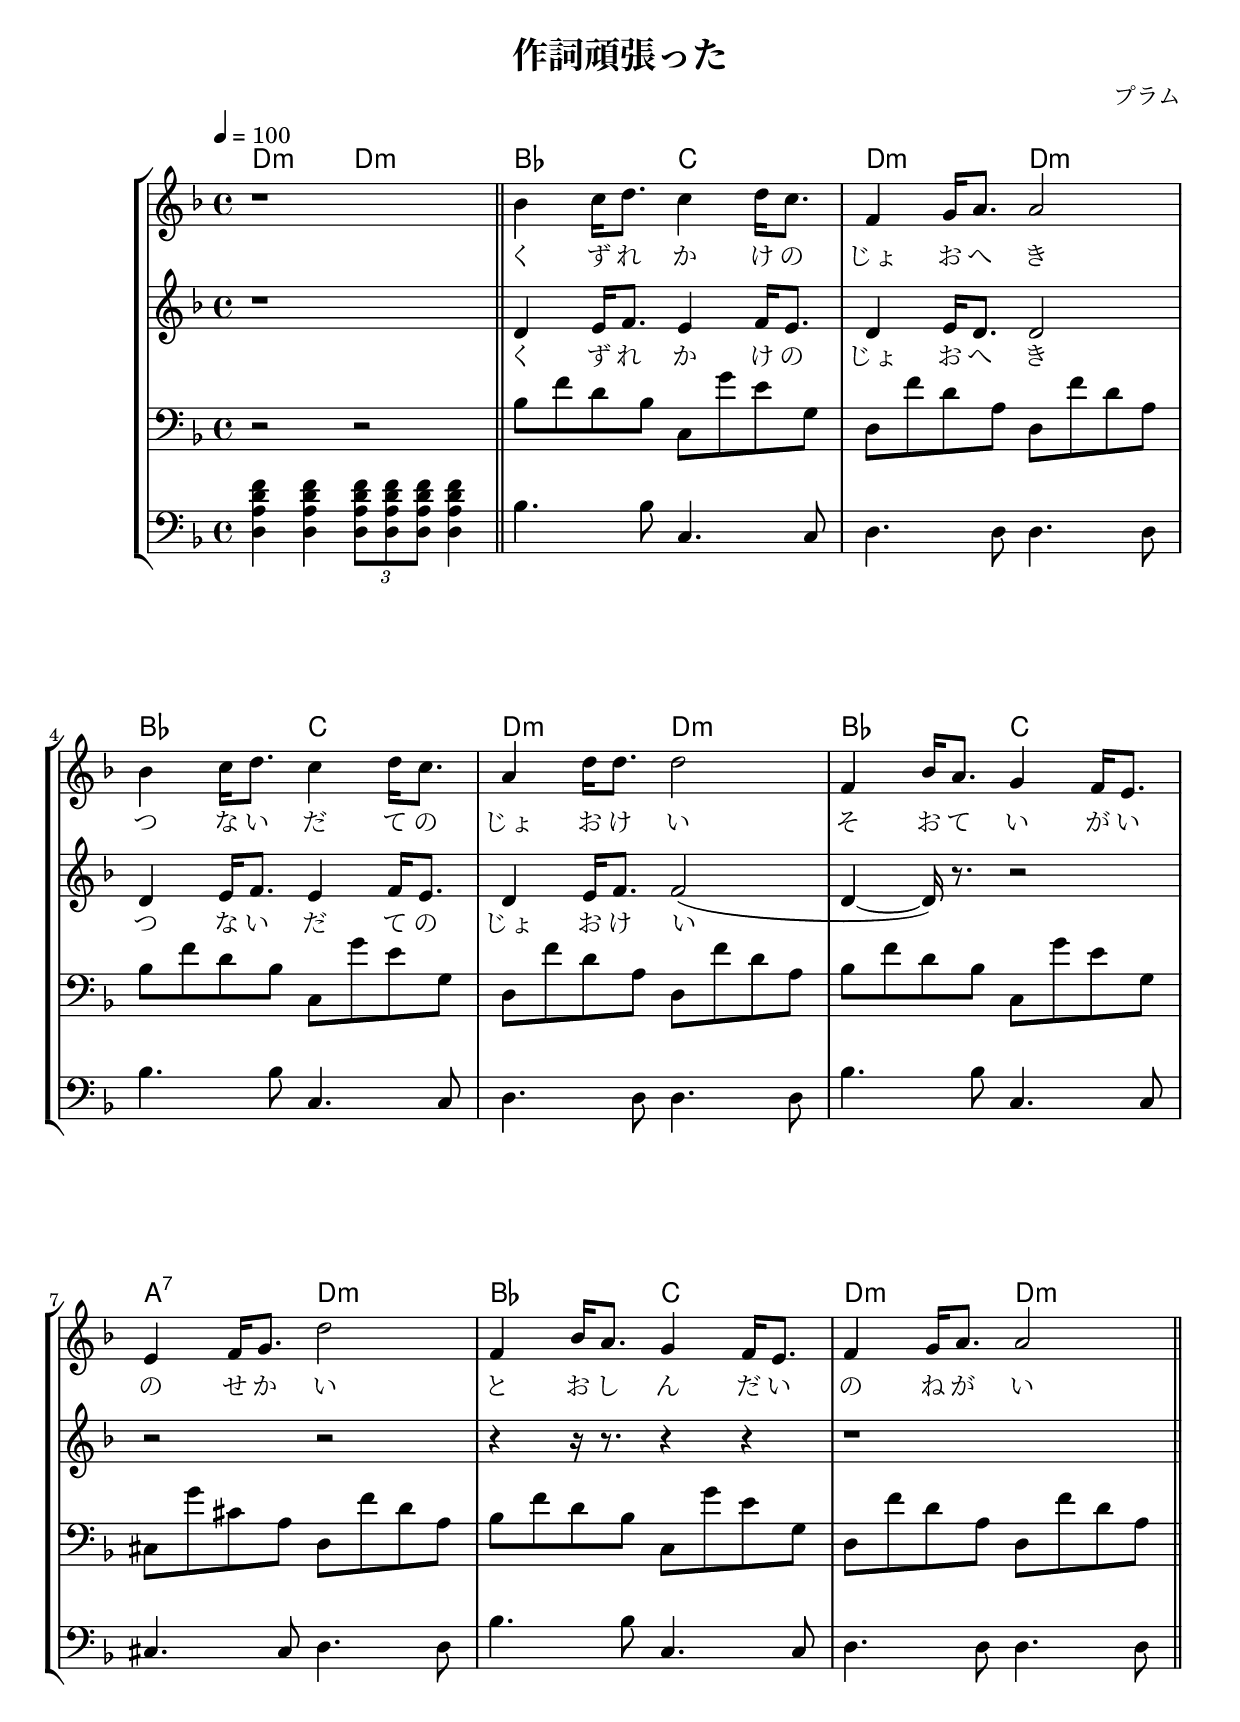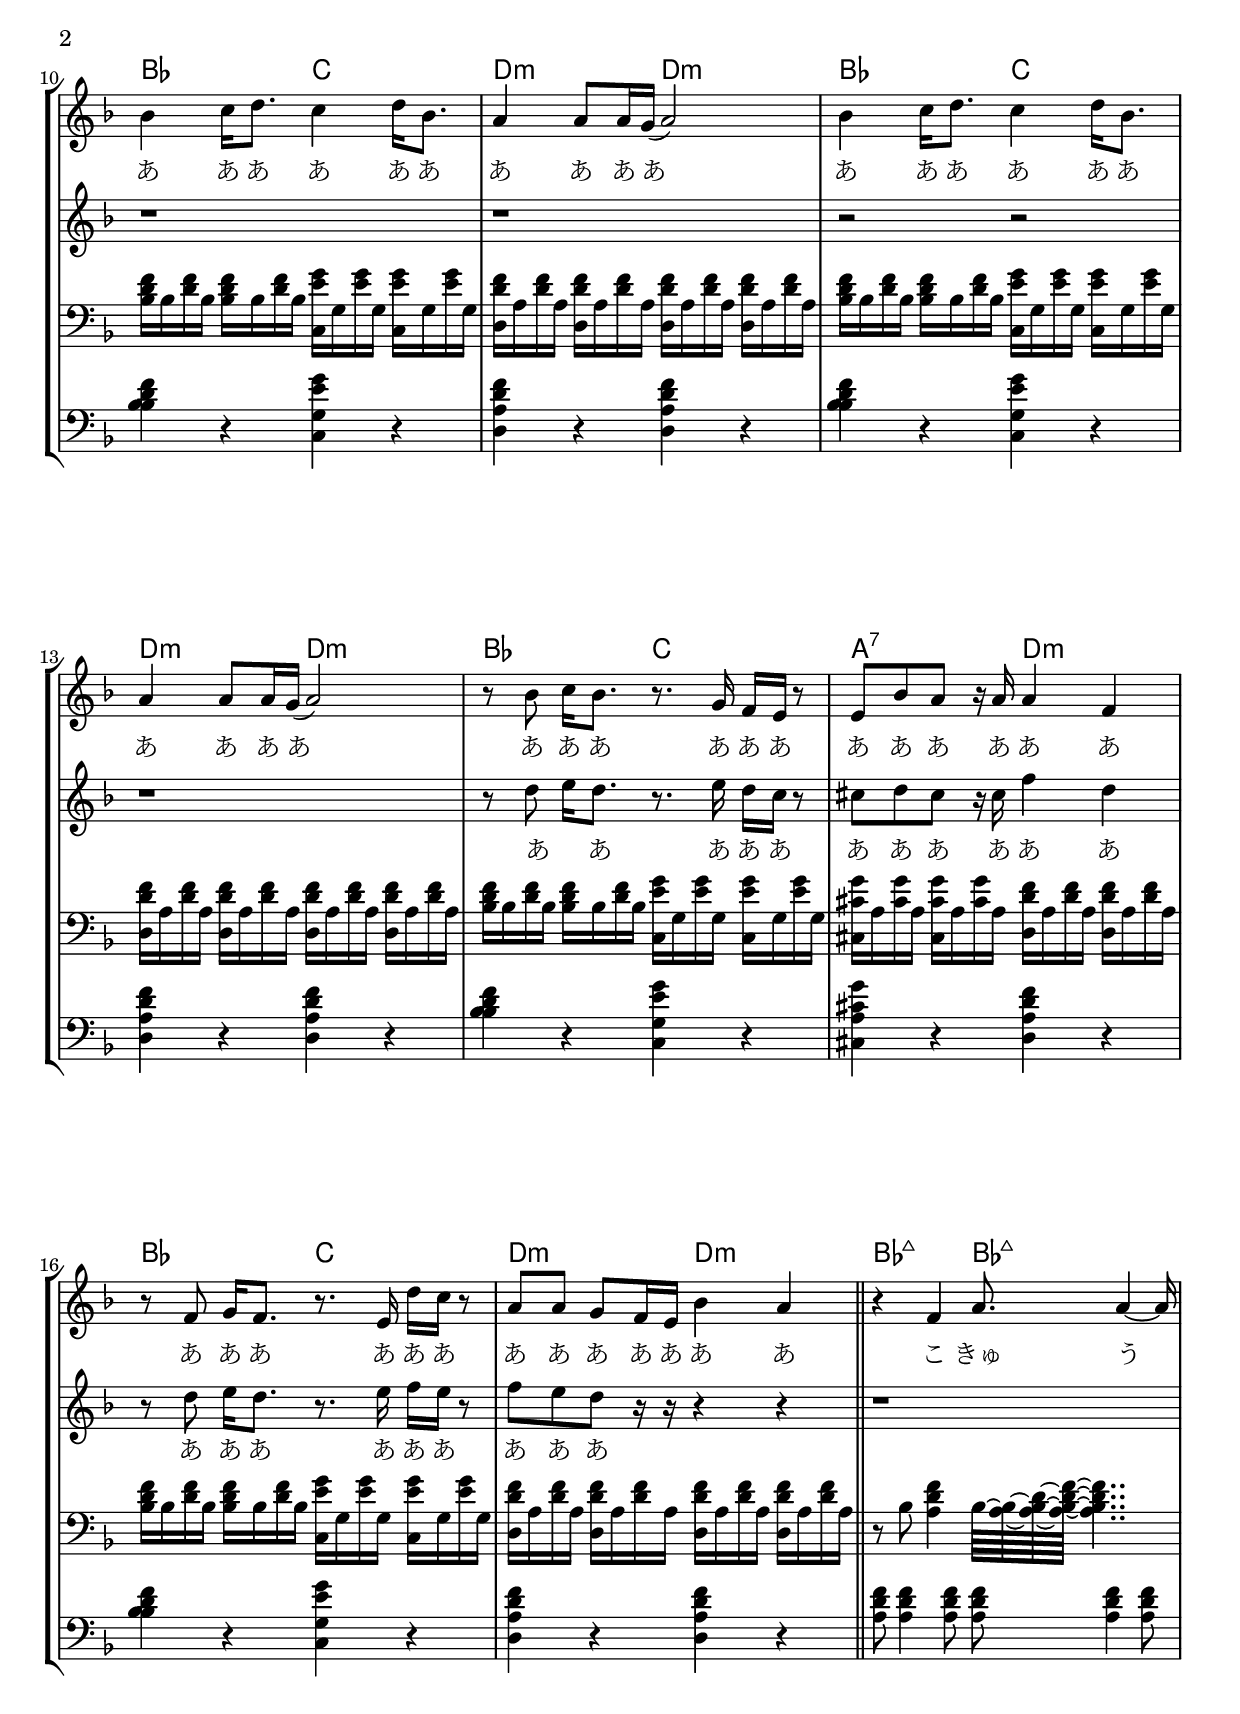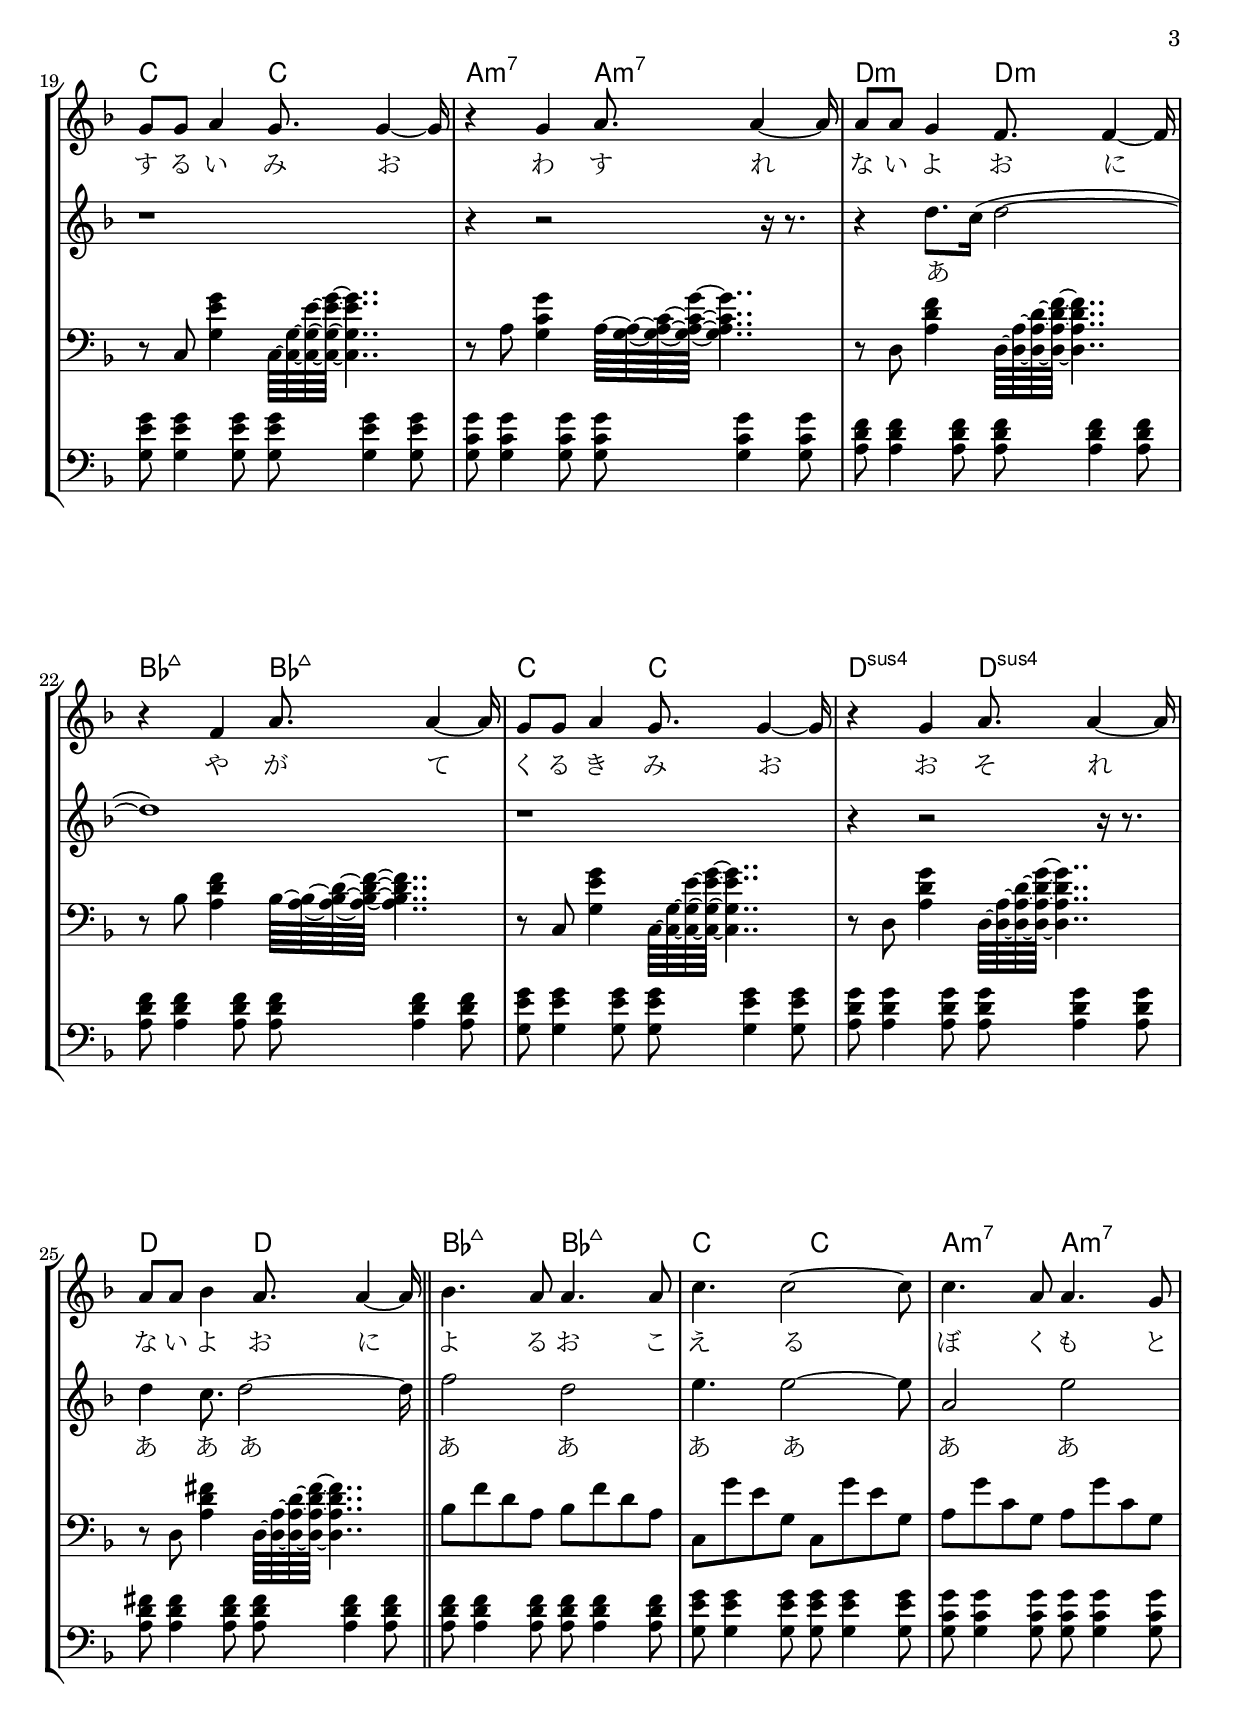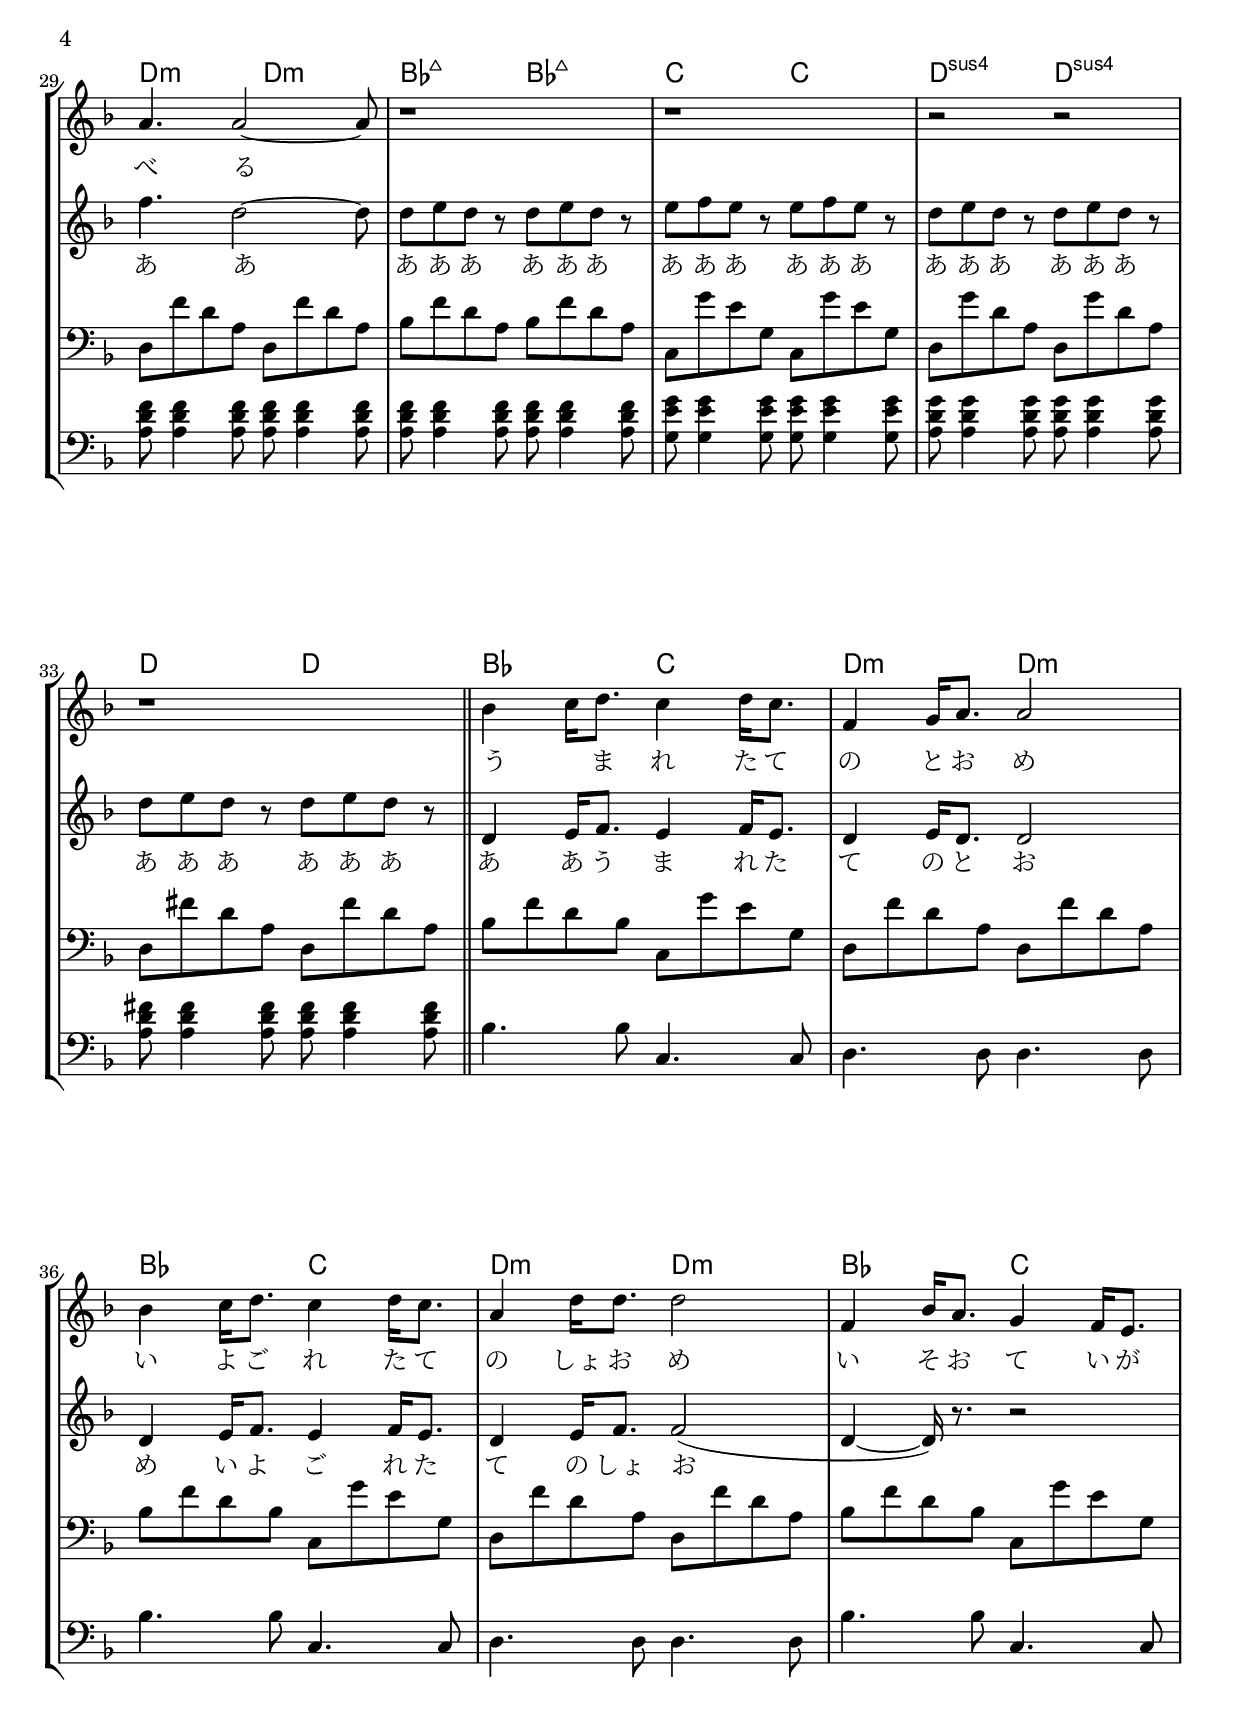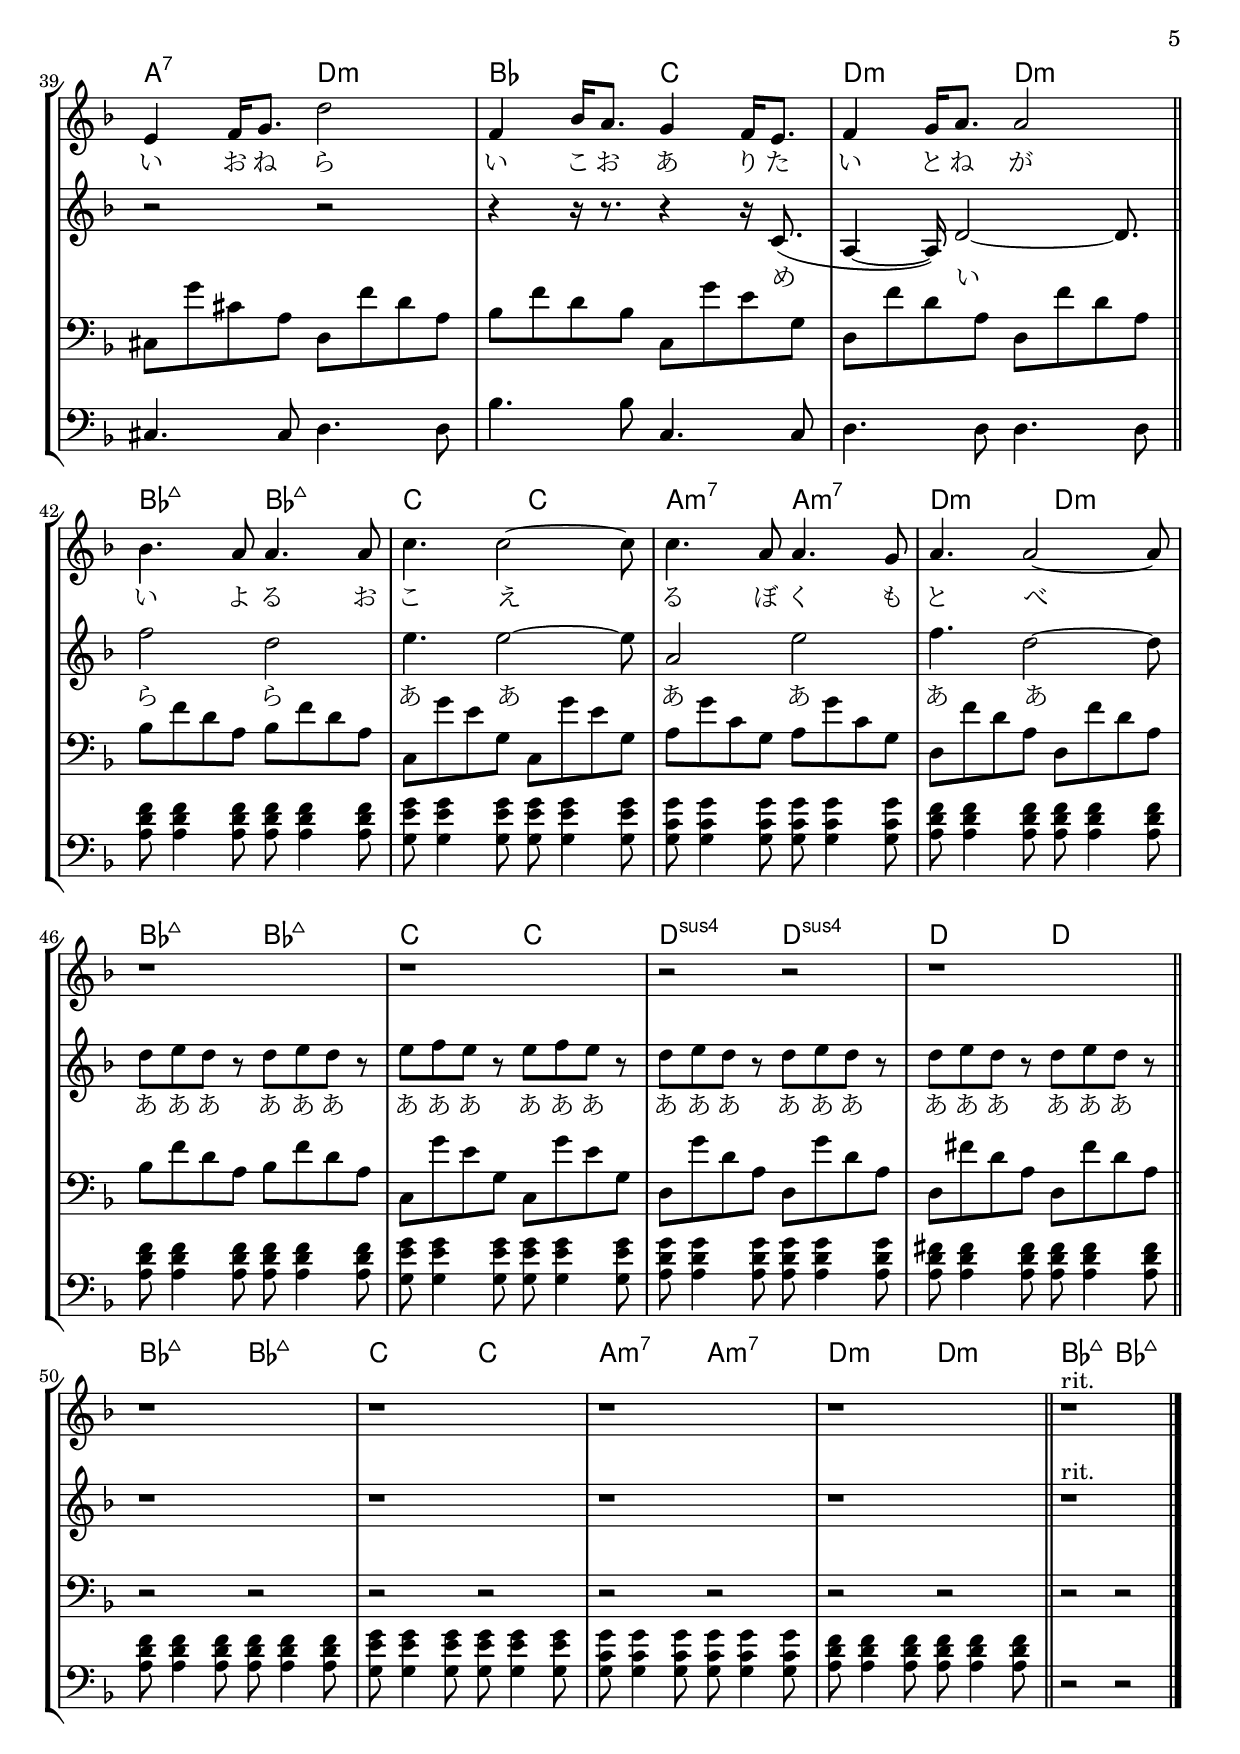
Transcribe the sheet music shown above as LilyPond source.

\version "2.12.1"

\header {
	title = \markup {作詞頑張った}
	composer = \markup \center-column {プラム}
}

harmony = \chordmode {
	d2:m d:m 

	bes c d:m d:m bes c d:m d:m bes c a:7 d:m bes c d:m d:m 

	bes c d:m d:m bes c d:m d:m bes c a:7 d:m bes c d:m d:m 

	bes:maj7 bes:maj7 c c a:min7 a:min7 d:m d:m bes:maj7 bes:maj7 c c d:sus4 d:sus4 d d 

	bes:maj7 bes:maj7 c c a:min7 a:min7 d:m d:m bes:maj7 bes:maj7 c c d:sus4 d:sus4 d d 

	bes c d:m d:m bes c d:m d:m bes c a:7 d:m bes c d:m d:m 

	bes:maj7 bes:maj7 c c a:min7 a:min7 d:m d:m bes:maj7 bes:maj7 c c d:sus4 d:sus4 d d 

	bes:maj7 bes:maj7 c c a:min7 a:min7 d:m d:m 

	bes:maj7 bes:maj7 
}

melody = {
	\key f \major
	\tempo 4 = 100
	r1   
	\set Staff.midiInstrument = #"fss0.35"
	bes'4  c''16  d''8.  c''4  d''16  c''8. 
	f'4  g'16  a'8.  a'2 
	bes'4  c''16  d''8.  c''4  d''16  c''8. 
	a'4  d''16  d''8.  d''2 
	f'4  bes'16  a'8.  g'4  f'16  e'8. 
	e'4  f'16  g'8.  d''2 
	f'4  bes'16  a'8.  g'4  f'16  e'8. 
	f'4  g'16  a'8.  a'2
	\set Staff.midiInstrument = #"Violin"
	bes'4  c''16  d''8.  c''4  d''16  bes'8. 
	a'4  a'8  a'16  g'16  (a'2) 
	bes'4  c''16  d''8.  c''4  d''16  bes'8. 
	a'4  a'8  a'16  g'16  (a'2) 
	r8  bes'8  c''16  bes'8.  r8.  g'16  f'16  e'16  r8 
	e'8  bes'8  a'8  r16  a'16  a'4  f'4 
	r8  f'8  g'16  f'8.  r8.  e'16  d''16  c''16  r8 
	a'8  a'8  g'8  f'16  e'16  bes'4  a'4
	\set Staff.midiInstrument = #"fss0.35"
	r4  f'4  a'8.  a'4~a'16 
	g'8  g'8  a'4  g'8.  g'4~g'16 
	r4  g'4  a'8.  a'4~a'16 
	a'8  a'8  g'4  f'8.  f'4~f'16 
	r4  f'4  a'8.  a'4~a'16 
	g'8  g'8  a'4  g'8.  g'4~g'16 
	r4  g'4  a'8.  a'4~a'16 
	a'8  a'8  bes'4  a'8.  a'4~a'16
	\set Staff.midiInstrument = #"fss0.35"
	bes'4.  a'8  a'4.  a'8 
	c''4.  c''2~c''8 
	c''4.  a'8  a'4.  g'8 
	a'4.  a'2~a'8 
	r1 
	r1 
	r2  r2~ 
	r1
 	\set Staff.midiInstrument = #"fss0.35"
	bes'4  c''16  d''8.  c''4  d''16  c''8. 
	f'4  g'16  a'8.  a'2 
	bes'4  c''16  d''8.  c''4  d''16  c''8. 
	a'4  d''16  d''8.  d''2 
	f'4  bes'16  a'8.  g'4  f'16  e'8. 
	e'4  f'16  g'8.  d''2 
	f'4  bes'16  a'8.  g'4  f'16  e'8. 
	f'4  g'16  a'8.  a'2
	\set Staff.midiInstrument = #"fss0.35"
	bes'4.  a'8  a'4.  a'8 
	c''4.  c''2~c''8 
	c''4.  a'8  a'4.  g'8 
	a'4.  a'2~a'8 
	r1 
	r1 
	r2  r2~ 
	r1
 	r1 | r1 | r1 | r1   
	r1^"rit." \bar "|."
}

words = \lyricmode {
	
	く  ず  れ  か  け  の  じょ  お  へ  き  つ  な  い  だ  て  の  じょ  お  け  い  そ  お  て  い  が  い  の  せ  か  い  と  お  し  ん  だ  い  の  ね  が  い  
	あ  あ  あ  あ  あ  あ  あ  あ  あ  あ  あ  あ  あ  あ  あ  あ  あ  あ  あ  あ  あ  あ  あ  あ  あ  あ  あ  あ  あ  あ  あ  あ  あ  あ  あ  あ  あ  あ  あ  あ  あ  あ  あ  あ  あ  
	こ  きゅ  う  す  る  い  み  お  わ  す  れ  な  い  よ  お  に  や  が  て  く  る  き  み  お  お  そ  れ  な  い  よ  お  に  
	よ  る  お  こ  え  る  ぼ  く  も  と  べ  る  
	う  ま  れ  た  て  の  と  お  め  い  よ  ご  れ  た  て  の  しょ  お  め  い  そ  お  て  い  が  い  お  ね  ら  い  こ  お  あ  り  た  い  と  ね  が  い  
	よ  る  お  こ  え  る  ぼ  く  も  と  べ  る  
	
	
}

secondmelody = {
	\key f \major
	\tempo 4 = 100
	r1   
	\set Staff.midiInstrument = #"fss0.35"
	d'4  e'16  f'8.  e'4  f'16  e'8. 
	d'4  e'16  d'8.  d'2 
	d'4  e'16  f'8.  e'4  f'16  e'8. 
	d'4  e'16  f'8.  f'2 
	(d'4~d'16)  r8.  r2 
	r2  r2 
	r4~r16  r8.  r4  r4 
	r1
	\set Staff.midiInstrument = #"Vibraphone"
	r1 ~ 
	r1~ 
	r2  r2 
	r1 
	r8  d''8  e''16  d''8.  r8.  e''16  d''16  c''16  r8 
	cis''8  d''8  cis''8  r16  cis''16  f''4  d''4 
	r8  d''8  e''16  d''8.  r8.  e''16  f''16  e''16  r8 
	f''8  e''8  d''8  r16  r16  r4  r4
	\set Staff.midiInstrument = #"Vibraphone"
	r1 ~ 
	r1~ 
	r4  r2  r16  r8. 
	r4  d''8.  c''16  (d''2~ 
	d''1) 
	 r1 
	r4  r2  r16  r8. 
	d''4  c''8.  d''2~d''16
	\set Staff.midiInstrument = #"Synthstrings 1"
	f''2  d''2 
	e''4.  e''2~e''8 
	a'2  e''2 
	f''4.  d''2~d''8 
	d''8  e''8  d''8  r8  d''8  e''8  d''8  r8 
	e''8  f''8  e''8  r8  e''8  f''8  e''8  r8 
	d''8  e''8  d''8  r8  d''8  e''8  d''8  r8 
	d''8  e''8  d''8  r8  d''8  e''8  d''8  r8
	\set Staff.midiInstrument = #"fss0.35"
	d'4  e'16  f'8.  e'4  f'16  e'8. 
	d'4  e'16  d'8.  d'2 
	d'4  e'16  f'8.  e'4  f'16  e'8. 
	d'4  e'16  f'8.  f'2 
	(d'4~d'16)  r8.  r2 
	r2  r2 
	r4~r16  r8.  r4~r16  c'8. 
	(a4~a16)  d'2~d'8.
	\set Staff.midiInstrument = #"Synthstrings 1"
	f''2  d''2 
	e''4.  e''2~e''8 
	a'2  e''2 
	f''4.  d''2~d''8 
	d''8  e''8  d''8  r8  d''8  e''8  d''8  r8 
	e''8  f''8  e''8  r8  e''8  f''8  e''8  r8 
	d''8  e''8  d''8  r8  d''8  e''8  d''8  r8 
	d''8  e''8  d''8  r8  d''8  e''8  d''8  r8
	r1 | r1 | r1 | r1   
	r1^"rit." \bar "|."
}

secondwords = \lyricmode {
	
	く  ず  れ  か  け  の  じょ  お  へ  き  つ  な  い  だ  て  の  じょ  お  け  い  
	あ  あ  あ  あ  あ  あ  あ  あ  あ  あ  あ  あ  あ  あ  あ  あ  あ  あ  あ  あ  あ  
	あ  あ  あ  あ  あ  
	あ  あ  あ  あ  あ  あ  あ  あ  あ  あ  あ  あ  あ  あ  あ  あ  あ  あ  あ  あ  あ  あ  あ  あ  あ  あ  あ  あ  あ  あ  あ  あ  
	う  ま  れ  た  て  の  と  お  め  い  よ  ご  れ  た  て  の  しょ  お  め  い  ら  ら  
	あ  あ  あ  あ  あ  あ  あ  あ  あ  あ  あ  あ  あ  あ  あ  あ  あ  あ  あ  あ  あ  あ  あ  あ  あ  あ  あ  あ  あ  あ  あ  あ  
	
	
}

tempochange = {
	\tempo 4 = 100
	r1 \bar "||"
	\tempo 4 = 100
	r1 | r1 | r1 | r1 | r1 | r1 | r1 | r1 \bar "||"
	\tempo 4 = 100
	r1 | r1 | r1 | r1 | r1 | r1 | r1 | r1 \bar "||"
	\tempo 4 = 100
	r1 | r1 | r1 | r1 | r1 | r1 | r1 | r1 \bar "||"
	\tempo 4 = 100
	r1 | r1 | r1 | r1 | r1 | r1 | r1 | r1 \bar "||"
	\tempo 4 = 100
	r1 | r1 | r1 | r1 | r1 | r1 | r1 | r1 \bar "||"
	\tempo 4 = 100
	r1 | r1 | r1 | r1 | r1 | r1 | r1 | r1 \bar "||"
	\tempo 4 = 100
	r1 | r1 | r1 | r1 \bar "||"
	\tempo 4 = 100
	\tempo 4 = 75 r2 \tempo 4 = 66 r2 \bar "|."
}

mainacc = {
	\clef bass
	\set Staff.midiInstrument = #"Acoustic grand"
	\key f \major
	\tempo 4 = 100
	r2
	r2
	\bar "||"

	\set Staff.midiInstrument = #"Acoustic Guitar (nylon)"
	bes8 f' d' bes
	c8 g' e' g
	d8 f' d' a
	d8 f' d' a
	bes8 f' d' bes
	c8 g' e' g
	d8 f' d' a
	d8 f' d' a
	bes8 f' d' bes
	c8 g' e' g
	cis8 g' cis' a
	d8 f' d' a
	bes8 f' d' bes
	c8 g' e' g
	d8 f' d' a
	d8 f' d' a
	\bar "||"

	\set Staff.midiInstrument = #"Electric Grand"
	<bes d' f'>16 bes16 <d' f'>16 bes16   <bes d' f'>16 bes16 <d' f'>16 bes16
	<c e' g'>16 g16 <e' g'>16 g16   <c e' g'>16 g16 <e' g'>16 g16
	<d d' f'>16 a16 <d' f'>16 a16   <d d' f'>16 a16 <d' f'>16 a16
	<d d' f'>16 a16 <d' f'>16 a16   <d d' f'>16 a16 <d' f'>16 a16
	<bes d' f'>16 bes16 <d' f'>16 bes16   <bes d' f'>16 bes16 <d' f'>16 bes16
	<c e' g'>16 g16 <e' g'>16 g16   <c e' g'>16 g16 <e' g'>16 g16
	<d d' f'>16 a16 <d' f'>16 a16   <d d' f'>16 a16 <d' f'>16 a16
	<d d' f'>16 a16 <d' f'>16 a16   <d d' f'>16 a16 <d' f'>16 a16
	<bes d' f'>16 bes16 <d' f'>16 bes16   <bes d' f'>16 bes16 <d' f'>16 bes16
	<c e' g'>16 g16 <e' g'>16 g16   <c e' g'>16 g16 <e' g'>16 g16
	<cis cis' g'>16 a16 <cis' g'>16 a16   <cis cis' g'>16 a16 <cis' g'>16 a16
	<d d' f'>16 a16 <d' f'>16 a16   <d d' f'>16 a16 <d' f'>16 a16
	<bes d' f'>16 bes16 <d' f'>16 bes16   <bes d' f'>16 bes16 <d' f'>16 bes16
	<c e' g'>16 g16 <e' g'>16 g16   <c e' g'>16 g16 <e' g'>16 g16
	<d d' f'>16 a16 <d' f'>16 a16   <d d' f'>16 a16 <d' f'>16 a16
	<d d' f'>16 a16 <d' f'>16 a16   <d d' f'>16 a16 <d' f'>16 a16
	\bar "||"

	\set Staff.midiInstrument = #"Acoustic Guitar (nylon)"
	r8 bes8 <a d' f'>4
	bes64~ <bes~ a~> <bes~ a~ d'~> <bes a d' f'>~ <bes a d' f'>4..
	r8 c8 <g e' g'>4
	c64~ <c~ g~> <c~ g~ e'~> <c g e' g'>~ <c g e' g'>4..
	r8 a8 <g c' g'>4
	a64~ <a~ g~> <a~ g~ c'~> <a g c' g'>~ <a g c' g'>4..
	r8 d8 <a d' f'>4
	d64~ <d~ a~> <d~ a~ d'~> <d a d' f'>~ <d a d' f'>4..
	r8 bes8 <a d' f'>4
	bes64~ <bes~ a~> <bes~ a~ d'~> <bes a d' f'>~ <bes a d' f'>4..
	r8 c8 <g e' g'>4
	c64~ <c~ g~> <c~ g~ e'~> <c g e' g'>~ <c g e' g'>4..
	r8 d8 <a d' g'>4
	d64~ <d~ a~> <d~ a~ d'~> <d a d' g'>~ <d a d' g'>4..
	r8 d8 <a d' fis'>4
	d64~ <d~ a~> <d~ a~ d'~> <d a d' fis'>~ <d a d' fis'>4..
	\bar "||"

	\set Staff.midiInstrument = #"Acoustic Guitar (nylon)"
	bes8 f' d' a
	bes8 f' d' a
	c8 g' e' g
	c8 g' e' g
	a8 g' c' g
	a8 g' c' g
	d8 f' d' a
	d8 f' d' a
	bes8 f' d' a
	bes8 f' d' a
	c8 g' e' g
	c8 g' e' g
	d8 g' d' a
	d8 g' d' a
	d8 fis' d' a
	d8 fis' d' a
	\bar "||"

	\set Staff.midiInstrument = #"Acoustic Guitar (nylon)"
	bes8 f' d' bes
	c8 g' e' g
	d8 f' d' a
	d8 f' d' a
	bes8 f' d' bes
	c8 g' e' g
	d8 f' d' a
	d8 f' d' a
	bes8 f' d' bes
	c8 g' e' g
	cis8 g' cis' a
	d8 f' d' a
	bes8 f' d' bes
	c8 g' e' g
	d8 f' d' a
	d8 f' d' a
	\bar "||"

	\set Staff.midiInstrument = #"Acoustic Guitar (nylon)"
	bes8 f' d' a
	bes8 f' d' a
	c8 g' e' g
	c8 g' e' g
	a8 g' c' g
	a8 g' c' g
	d8 f' d' a
	d8 f' d' a
	bes8 f' d' a
	bes8 f' d' a
	c8 g' e' g
	c8 g' e' g
	d8 g' d' a
	d8 g' d' a
	d8 fis' d' a
	d8 fis' d' a
	\bar "||"

	\set Staff.midiInstrument = #"Acoustic grand"
	r2
	r2
	r2
	r2
	r2
	r2
	r2
	r2
	\bar "||"

	\set Staff.midiInstrument = #"Acoustic grand"
	r2
	r2
	\bar "|."
}

subacc = {
	\clef bass
	\set Staff.midiInstrument = #"Electric Grand"
	\key f \major
	\tempo 4 = 100
	<d a d' f'>4 <d a d' f'>4
	\tuplet 3/2 { <d a d' f'>8 <d a d' f'>8 <d a d' f'>8 } <d a d' f'>4
	\bar "||"

	\set Staff.midiInstrument = #"Electric Grand"
	bes4.bes8
	c4.c8
	d4.d8
	d4.d8
	bes4.bes8
	c4.c8
	d4.d8
	d4.d8
	bes4.bes8
	c4.c8
	cis4.cis8
	d4.d8
	bes4.bes8
	c4.c8
	d4.d8
	d4.d8
	\bar "||"

	\set Staff.midiInstrument = #"Synthstrings 1"
	<bes bes d' f'>4 r4
	<c g e' g'>4 r4
	<d a d' f'>4 r4
	<d a d' f'>4 r4
	<bes bes d' f'>4 r4
	<c g e' g'>4 r4
	<d a d' f'>4 r4
	<d a d' f'>4 r4
	<bes bes d' f'>4 r4
	<c g e' g'>4 r4
	<cis a cis' g'>4 r4
	<d a d' f'>4 r4
	<bes bes d' f'>4 r4
	<c g e' g'>4 r4
	<d a d' f'>4 r4
	<d a d' f'>4 r4
	\bar "||"

	\set Staff.midiInstrument = #"Electric Grand"
	<a d' f'>8 <a d' f'>4 <a d' f'>8
	<a d' f'>8 <a d' f'>4 <a d' f'>8
	<g e' g'>8 <g e' g'>4 <g e' g'>8
	<g e' g'>8 <g e' g'>4 <g e' g'>8
	<g c' g'>8 <g c' g'>4 <g c' g'>8
	<g c' g'>8 <g c' g'>4 <g c' g'>8
	<a d' f'>8 <a d' f'>4 <a d' f'>8
	<a d' f'>8 <a d' f'>4 <a d' f'>8
	<a d' f'>8 <a d' f'>4 <a d' f'>8
	<a d' f'>8 <a d' f'>4 <a d' f'>8
	<g e' g'>8 <g e' g'>4 <g e' g'>8
	<g e' g'>8 <g e' g'>4 <g e' g'>8
	<a d' g'>8 <a d' g'>4 <a d' g'>8
	<a d' g'>8 <a d' g'>4 <a d' g'>8
	<a d' fis'>8 <a d' fis'>4 <a d' fis'>8
	<a d' fis'>8 <a d' fis'>4 <a d' fis'>8
	\bar "||"

	\set Staff.midiInstrument = #"Electric Grand"
	<a d' f'>8 <a d' f'>4 <a d' f'>8
	<a d' f'>8 <a d' f'>4 <a d' f'>8
	<g e' g'>8 <g e' g'>4 <g e' g'>8
	<g e' g'>8 <g e' g'>4 <g e' g'>8
	<g c' g'>8 <g c' g'>4 <g c' g'>8
	<g c' g'>8 <g c' g'>4 <g c' g'>8
	<a d' f'>8 <a d' f'>4 <a d' f'>8
	<a d' f'>8 <a d' f'>4 <a d' f'>8
	<a d' f'>8 <a d' f'>4 <a d' f'>8
	<a d' f'>8 <a d' f'>4 <a d' f'>8
	<g e' g'>8 <g e' g'>4 <g e' g'>8
	<g e' g'>8 <g e' g'>4 <g e' g'>8
	<a d' g'>8 <a d' g'>4 <a d' g'>8
	<a d' g'>8 <a d' g'>4 <a d' g'>8
	<a d' fis'>8 <a d' fis'>4 <a d' fis'>8
	<a d' fis'>8 <a d' fis'>4 <a d' fis'>8
	\bar "||"

	\set Staff.midiInstrument = #"Electric Grand"
	bes4.bes8
	c4.c8
	d4.d8
	d4.d8
	bes4.bes8
	c4.c8
	d4.d8
	d4.d8
	bes4.bes8
	c4.c8
	cis4.cis8
	d4.d8
	bes4.bes8
	c4.c8
	d4.d8
	d4.d8
	\bar "||"

	\set Staff.midiInstrument = #"Electric Grand"
	<a d' f'>8 <a d' f'>4 <a d' f'>8
	<a d' f'>8 <a d' f'>4 <a d' f'>8
	<g e' g'>8 <g e' g'>4 <g e' g'>8
	<g e' g'>8 <g e' g'>4 <g e' g'>8
	<g c' g'>8 <g c' g'>4 <g c' g'>8
	<g c' g'>8 <g c' g'>4 <g c' g'>8
	<a d' f'>8 <a d' f'>4 <a d' f'>8
	<a d' f'>8 <a d' f'>4 <a d' f'>8
	<a d' f'>8 <a d' f'>4 <a d' f'>8
	<a d' f'>8 <a d' f'>4 <a d' f'>8
	<g e' g'>8 <g e' g'>4 <g e' g'>8
	<g e' g'>8 <g e' g'>4 <g e' g'>8
	<a d' g'>8 <a d' g'>4 <a d' g'>8
	<a d' g'>8 <a d' g'>4 <a d' g'>8
	<a d' fis'>8 <a d' fis'>4 <a d' fis'>8
	<a d' fis'>8 <a d' fis'>4 <a d' fis'>8
	\bar "||"

	\set Staff.midiInstrument = #"Electric Grand"
	<a d' f'>8 <a d' f'>4 <a d' f'>8
	<a d' f'>8 <a d' f'>4 <a d' f'>8
	<g e' g'>8 <g e' g'>4 <g e' g'>8
	<g e' g'>8 <g e' g'>4 <g e' g'>8
	<g c' g'>8 <g c' g'>4 <g c' g'>8
	<g c' g'>8 <g c' g'>4 <g c' g'>8
	<a d' f'>8 <a d' f'>4 <a d' f'>8
	<a d' f'>8 <a d' f'>4 <a d' f'>8
	\bar "||"

	\set Staff.midiInstrument = #"Acoustic grand"
	r2
	r2
	\bar "|."
}

percA = {
	\drummode {
	r8 sn8 sn4 sn8 sn8 sn16 sn8 sn16  \bar "||"
	r1  |r2. hho4  |r1  |r2. hho4  |r1  |r2. hho4  |r1  |r2. hho4  \bar "||"
	r1  |r2. hho4  |r1  |r2. hho4  |r1  |r2. hho4  |r1  |r2. hho4  \bar "||"
	hh8 hh8 hh8 hh8 hh8 hh8 hh8 hh8  |hh8 hh8 hh8 hh8 hh4 hh8 hh8  |hh8 hh8 hh8 hh8 hh8 hh8 hh8 hh8  |hh8 hh8 hh8 hh2 r8  |hh8 hh8 hh8 hh8 hh8 hh8 hh8 hh8  |hh8 hh8 hh8 hh8 hh4 hh8 hh8  |hh8 hh8 hh8 hh8 hh8 hh8 hh8 hh8  |r8 hh2. r8  \bar "||"
	r4 sn2 sn8. sn16  |r4 sn2 sn8. sn16  |r4 sn2 sn8. sn16  |r4 sn2 sn8. sn16  |r4 sn2 sn8. sn16  |r4 sn2 sn8. sn16  |r4 sn2 sn8. sn16  |r8 sn8 sn4 sn8 sn8 sn16 sn8 sn16  \bar "||"
	r4 hh4 hh4 hh4  |hh4 hh4 hh4 hh4  |hh4 hh4 hh4 hh4  |hh4 hh4 hh4 hh4  |r4 hh4 hh4 hh4  |hh4 hh4 hh4 hh4  |hh4 hh4 hh4 hh4  |r1  \bar "||"
	r4 sn2 sn8. sn16  |r4 sn2 sn8. sn16  |r4 sn2 sn8. sn16  |r4 sn2 sn8. sn16  |r4 sn2 sn8. sn16  |r4 sn2 sn8. sn16  |r4 sn2 sn8. sn16  |r8 sn8 sn4 sn8 sn8 sn16 sn8 sn16  \bar "||"
	r1 |r1 |r1 |r1 \bar "||"
	r1 \bar "|."
	}
}

percB = {
	\drummode {
	r1  \bar "||"
	r16 hhp16 hhp8 hhp16 hhp8 hhp2 r16  |r16 hhp16 hhp8 hhp16 hhp8 hhp2 r16  |r16 hhp16 hhp8 hhp16 hhp8 hhp2 r16  |r16 hhp16 hhp8 hhp16 hhp8 hhp2 r16  |r16 hhp16 hhp8 hhp16 hhp8 hhp2 r16  |r16 hhp16 hhp8 hhp16 hhp8 hhp2 r16  |r16 hhp16 hhp8 hhp16 hhp8 hhp2 r16  |r16 hhp16 hhp8 hhp16 hhp8 hhp2 hhp16  \bar "||"
	r16 hhp16 hhp8 hhp16 hhp8 hhp2 r16  |r16 hhp16 hhp8 hhp16 hhp8 hhp2 r16  |r16 hhp16 hhp8 hhp16 hhp8 hhp2 r16  |r16 hhp16 hhp8 hhp16 hhp8 hhp2 r16  |r16 hhp16 hhp8 hhp16 hhp8 hhp2 r16  |r16 hhp16 hhp8 hhp16 hhp8 hhp2 r16  |r16 hhp16 hhp8 hhp16 hhp8 hhp2 r16  |r16 hhp16 hhp8 hhp16 hhp8 hhp2 hhp16  \bar "||"
	r4 sn8. sn8 sn8. sn8. sn16  |r4 sn8. sn8 sn8. sn4  |r4 sn8. sn8 sn8. sn8. sn16  |r8 sn8 sn4 sn8 sn16 sn8 sn8 sn16  |r4 sn8. sn8 sn8. sn8. sn16  |r4 sn8. sn8 sn8. sn4  |r4 sn8. sn8 sn8. sn8. sn16  |r4 sn2 sn4  \bar "||"
	r4. r16 tommh8 tommh4. r16  |r1  |r4. r16 tommh8 tommh4. r16  |r1  |r4. r16 tommh8 tommh4. r16  |r1  |r4. r16 tommh8 tommh4. r16  |r1  \bar "||"
	r4 sn8 sn4. sn4  |r4 sn8 sn4. sn4  |r4 sn8 sn4. sn4  |r4 sn8 sn4. sn4  |r4 sn8 sn4. sn4  |r4 sn8 sn4. sn4  |r4 sn8 sn4. sn4  |sn16 sn16 sn16 sn16 sn16 sn16 sn16 sn16 sn16 sn16 sn16 sn16 sn16 sn16 sn16 sn16  \bar "||"
	r4. r16 tommh8 tommh4. r16  |r1  |r4. r16 tommh8 tommh4. r16  |r1  |r4. r16 tommh8 tommh4. r16  |r1  |r4. r16 tommh8 tommh4. r16  |r1  \bar "||"
	r1 |r1 |r1 |r1 \bar "||"
	r1 \bar "|."
	}
}

percC = {
	\drummode {
	toml8 toml8 toml8 toml8 toml8 toml8 toml8 toml8  \bar "||"
	hh8. hh8. hh2 r8  |hh8. hh8. hh2 hh8  |hh8. hh8. hh2 r8  |hh8. hh8. hh2 hh8  |hh8. hh8. hh2 r8  |hh8. hh8. hh2 hh8  |hh8. hh8. hh2 r8  |hh8. hh8. hh4 hh4 hh8  \bar "||"
	hh8. hh8. hh2 r8  |hh8. hh8. hh2 hh8  |hh8. hh8. hh2 r8  |hh8. hh8. hh2 hh8  |hh8. hh8. hh2 r8  |hh8. hh8. hh2 hh8  |hh8. hh8. hh2 r8  |hh8. hh8. hh4 hh4 hh8  \bar "||"
	bd8 bd4 bd2 bd8  |bd8 bd2 bd4.  |bd8 bd4 bd2 bd8  |bd4 r16 bd8. bd2  |bd8 bd4 bd2 bd8  |bd8 bd2 bd4.  |bd8 bd4 bd2 bd8  |bd8 bd4. bd4. bd8  \bar "||"
	r8 toml8 toml8 toml8 toml8 toml8 toml8 toml8  |toml8 toml8 toml8 toml8 toml8 toml8 toml8 toml8  |toml8 toml8 toml8 toml8 toml8 toml8 toml8 toml8  |toml8 toml8 toml8 toml8 toml8 toml8 toml8 toml8  |r8 toml8 toml8 toml8 toml8 toml8 toml8 toml8  |toml8 toml8 toml8 toml8 toml8 toml8 toml8 toml8  |toml8 toml8 toml8 toml8 toml8 toml8 toml8 toml8  |toml8 toml8 toml8 toml8 toml8 toml8 toml8 toml8  \bar "||"
	bd4 bd4 bd4 bd4  |bd4 bd4 bd4 bd8 bd8  |bd4 bd4 bd4 bd4  |bd4 bd4 bd4 bd8 bd8  |bd4 bd4 bd4 bd4  |bd4 bd4 bd4 bd8 bd8  |bd4 bd4 bd4 bd4  |bd4 bd4 bd8 bd8 bd8 bd8  \bar "||"
	r8 toml8 toml8 toml8 toml8 toml8 toml8 toml8  |toml8 toml8 toml8 toml8 toml8 toml8 toml8 toml8  |toml8 toml8 toml8 toml8 toml8 toml8 toml8 toml8  |toml8 toml8 toml8 toml8 toml8 toml8 toml8 toml8  |r8 toml8 toml8 toml8 toml8 toml8 toml8 toml8  |toml8 toml8 toml8 toml8 toml8 toml8 toml8 toml8  |toml8 toml8 toml8 toml8 toml8 toml8 toml8 toml8  |toml8 toml8 toml8 toml8 toml8 toml8 toml8 toml8  \bar "||"
	r1 |r1 |r1 |r1 \bar "||"
	r1 \bar "|."
	}
}

percD = {
	\drummode {
	r4. r16 tomfh2 r16  \bar "||"
	r2 ss2  |r2 ss2  |r2 ss2  |r2 ss2  |r2 ss2  |r2 ss2  |r2 ss2  |r2 ss2  \bar "||"
	r2 ss2  |r2 ss2  |r2 ss2  |r2 ss2  |r2 ss2  |r2 ss2  |r2 ss2  |r2 ss2  \bar "||"
	r1  |r2 r8 hho4.  |r1  |r4. r16 hho2 r16  |r1  |r2 r8 hho4.  |r1  |r4. r16 hho2 r16  \bar "||"
	r1  |r4. r16 tomfh8 tomfh4. r16  |r1  |r4. r16 tomfh8 tomfh4. r16  |r1  |r4. r16 tomfh8 tomfh4. r16  |r1  |r4. r16 tomfh2 r16  \bar "||"
	r8 hhp4 hhp4 hhp4 hhp8  |r8 hhp4 hhp4 hhp4 hhp8  |r8 hhp4 hhp4 hhp4 hhp8  |r8 hhp4 hhp4 hhp4 hhp8  |r8 hhp4 hhp4 hhp4 hhp8  |r8 hhp4 hhp4 hhp4 hhp8  |r8 hhp4 hhp4 hhp4 hhp8  |r8 hhp4 hhp4 hhp4 hhp8  \bar "||"
	r1  |r4. r16 tomfh8 tomfh4. r16  |r1  |r4. r16 tomfh8 tomfh4. r16  |r1  |r4. r16 tomfh8 tomfh4. r16  |r1  |r4. r16 tomfh2 r16  \bar "||"
	r1 |r1 |r1 |r1 \bar "||"
	r1 \bar "|."
	}
}

percE = {
	\drummode {
	bd4. bd8 bd4 r16 bd8.  \bar "||"
	bd2 r8 bd4 bd8  |bd4. bd4 bd4 bd8  |bd2 r8 bd4 bd8  |bd4. bd4 bd4 bd8  |bd2 r8 bd4 bd8  |bd4. bd4 bd4 bd8  |bd2 r8 bd4 bd8  |bd4. bd4 bd4.  \bar "||"
	bd2 r8 bd4 bd8  |bd4. bd4 bd4 bd8  |bd2 r8 bd4 bd8  |bd4. bd4 bd4 bd8  |bd2 r8 bd4 bd8  |bd4. bd4 bd4 bd8  |bd2 r8 bd4 bd8  |bd4. bd4 bd4.  \bar "||"
	r1 |r1 |r1 |r1 |r1 |r1 |r1 |cymc1  \bar "||"
	bd4. r16 bd8. bd4.  |bd8. bd4. r16 bd4 bd8  |bd8. bd4 bd8. bd4.  |bd8. bd4. r16 bd4 bd8  |bd4. r16 bd8. bd4.  |bd8. bd4. r16 bd4 bd8  |bd8. bd4 bd8. bd4.  |bd4. bd8 bd4 r16 bd8.  \bar "||"
	cymc1  |r1 |r1 |r1 |cymc1  |r1 |r1 |r1 \bar "||"
	bd4. r16 bd8. bd4.  |bd8. bd4. r16 bd4 bd8  |bd8. bd4 bd8. bd4.  |bd8. bd4. r16 bd4 bd8  |bd4. r16 bd8. bd4.  |bd8. bd4. r16 bd4 bd8  |bd8. bd4 bd8. bd4.  |bd4. bd8 bd4 r16 bd8.  \bar "||"
	r1 |r1 |r1 |r1 \bar "||"
	r1 \bar "|."
	}
}

percF = {
	\drummode {
	cymc1  \bar "||"
	r1 | r1 | r1 | r1 | r1 | r1 | r1 | r1 \bar "||"
	r1 | r1 | r1 | r1 | r1 | r1 | r1 | r1 \bar "||"
	r1 |r1 |r1 |r1 |r1 |r1 |r1 |r4 r16 tommh16 tommh4. tommh4  \bar "||"
	cymc1  |r1 |r1 |r1 |cymc1  |r1 |r1 |r1 \bar "||"
	r1 | r1 | r1 | r1 | r1 | r1 | r1 | r1 \bar "||"
	cymc1  |r1 |r1 |r1 |cymc1  |r1 |r1 |r1 \bar "||"
	r1 | r1 | r1 | r1 \bar "||"
	r1 \bar "|."
	}
}

percG = {
	\drummode {
	r1 \bar "||"
	r1 | r1 | r1 | r1 | r1 | r1 | r1 | r1 \bar "||"
	r1 | r1 | r1 | r1 | r1 | r1 | r1 | r1 \bar "||"
	r1 |r1 |r1 |r1 |r1 |r1 |r1 |r4. r16 tomml4. tomml8.  \bar "||"
	r1 | r1 | r1 | r1 | r1 | r1 | r1 | r1 \bar "||"
	r1 | r1 | r1 | r1 | r1 | r1 | r1 | r1 \bar "||"
	r1 | r1 | r1 | r1 | r1 | r1 | r1 | r1 \bar "||"
	r1 | r1 | r1 | r1 \bar "||"
	r1 \bar "|."
	}
}

percH = {
	\drummode {
	r1 \bar "||"
	r1 | r1 | r1 | r1 | r1 | r1 | r1 | r1 \bar "||"
	r1 | r1 | r1 | r1 | r1 | r1 | r1 | r1 \bar "||"
	r1 |r1 |r1 |r1 |r1 |r1 |r1 |r2 r16 toml8 toml4 r16  \bar "||"
	r1 | r1 | r1 | r1 | r1 | r1 | r1 | r1 \bar "||"
	r1 | r1 | r1 | r1 | r1 | r1 | r1 | r1 \bar "||"
	r1 | r1 | r1 | r1 | r1 | r1 | r1 | r1 \bar "||"
	r1 | r1 | r1 | r1 \bar "||"
	r1 \bar "|."
	}
}

percI = {
	\drummode {
	r1 \bar "||"
	r1 | r1 | r1 | r1 | r1 | r1 | r1 | r1 \bar "||"
	r1 | r1 | r1 | r1 | r1 | r1 | r1 | r1 \bar "||"
	r1 |r1 |r1 |r1 |r1 |r1 |r1 |r2 r8 tomfh4 tomfh8  \bar "||"
	r1 | r1 | r1 | r1 | r1 | r1 | r1 | r1 \bar "||"
	r1 | r1 | r1 | r1 | r1 | r1 | r1 | r1 \bar "||"
	r1 | r1 | r1 | r1 | r1 | r1 | r1 | r1 \bar "||"
	r1 | r1 | r1 | r1 \bar "||"
	r1 \bar "|."
	}
}

\score {
	<<
		\new StaffGroup <<
			\new ChordNames {\harmony}
			\new Voice = "melody" {\melody}
			\new Lyrics \lyricsto "melody" \words
			\new Voice = "secondmelody" {\secondmelody}
			\new Lyrics \lyricsto "secondmelody" \secondwords
			\new Staff = "mainacc" {\mainacc}
			\new Staff = "subacc" {\subacc}
		>>
	>>
	\layout { }
}
